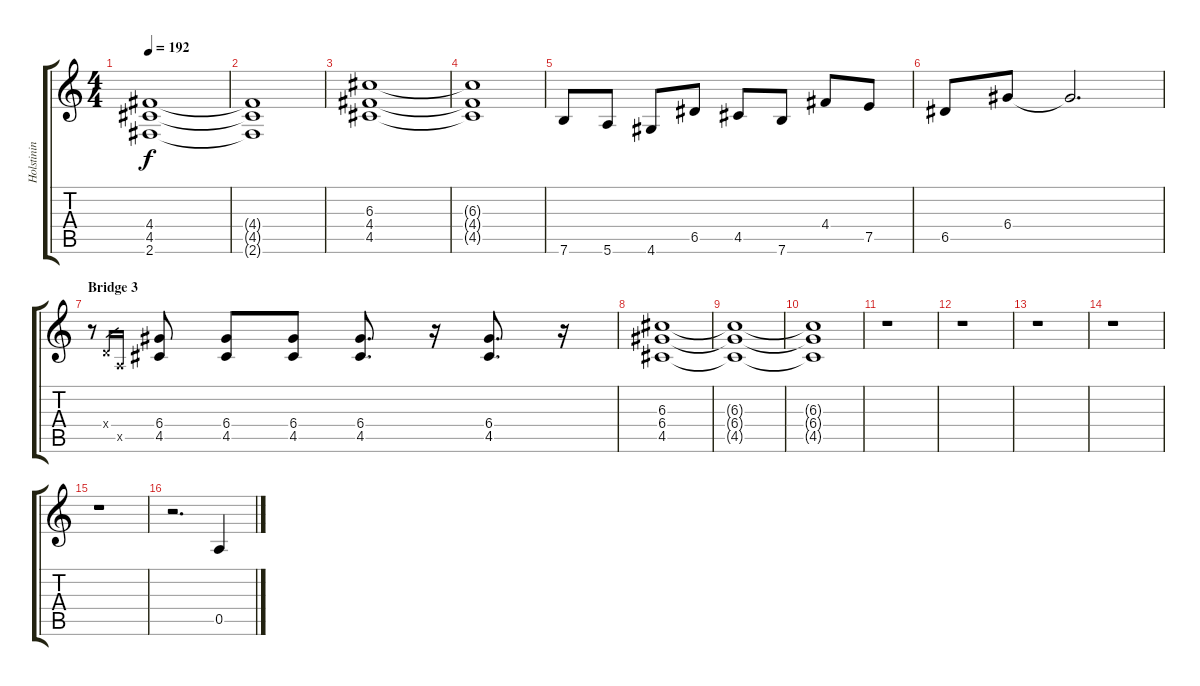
\track ("Holstinin 1" "Holstinin ") {instrument overdrivenguitar}
\staff {score tabs}
\tuning (E4 B3 G3 D3 A2 E2) {hide}
\ts (4 4)
\tempo 192
\clef g2
\ks c
(4.4 4.5 2.6).1{dy f} |
(4.4{t} 4.5{t} 2.6{t}).1 |
(6.3 4.4 4.5).1 |
(6.3{t} 4.4{t} 4.5{t}).1 |
7.6.8 5.6.8 4.6.8 6.5.8 4.5.8 7.6.8 4.4.8 7.5.8 |
6.5.8 6.4.8 6.4{t}.2{d} |
\section ("" "Bridge 3")
r.8 0.4{x}.16{gr} 0.5{x}.16{gr} (6.4 4.5).8 (6.4 4.5).8 (6.4 4.5).8 (6.4 4.5).8{d} r.16 (6.4 4.5).8{d} r.16 |
(6.3 6.4 4.5).1 |
(6.3{t} 6.4{t} 4.5{t}).1{volume 0} |
(6.3{t} 6.4{t} 4.5{t}).1 |
r.1 |
r.1 |
r.1 |
r.1 |
r.1 |
r.2{d volume 12} 0.5.4
